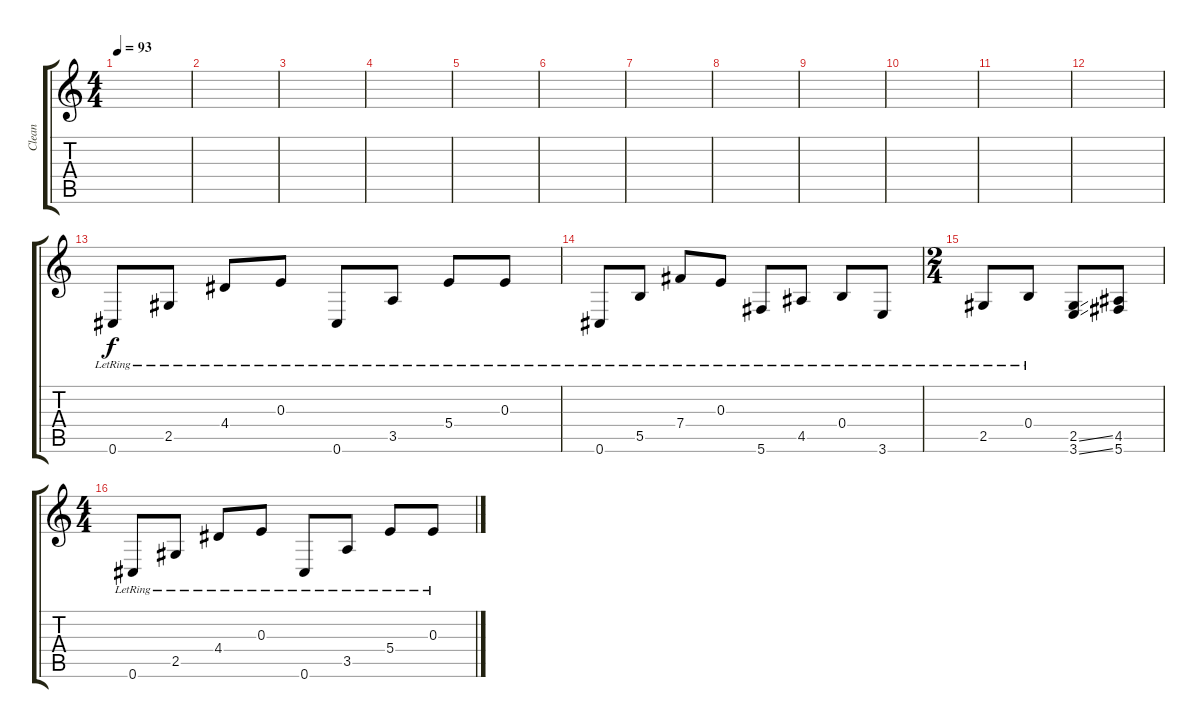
\track ("Clean" "Clean") {instrument electricguitarjazz}
\staff {score tabs}
\tuning (Db4 Ab3 E3 B2 Gb2 Db2) {hide}
\ts (4 4)
\tempo 93
\clef g2
\ks c
|
|
|
|
|
|
|
|
|
|
|
|
0.6{lr}.8 2.5{lr}.8 4.4{lr}.8 0.3{lr}.8 0.6{lr}.8 3.5{lr}.8 5.4{lr}.8 0.3{lr}.8 |
0.6{lr}.8 5.5{lr}.8 7.4{lr}.8 0.3{lr}.8 5.6{lr}.8 4.5{lr}.8 0.4{lr}.8 3.6{lr}.8 |
\ts (2 4)
2.5{lr}.8 0.4{lr}.8 (2.5{ss} 3.6{ss}).8 (4.5 5.6).8 |
\ts (4 4)
0.6{lr}.8 2.5{lr}.8 4.4{lr}.8 0.3{lr}.8 0.6{lr}.8 3.5{lr}.8 5.4{lr}.8 0.3{lr}.8
